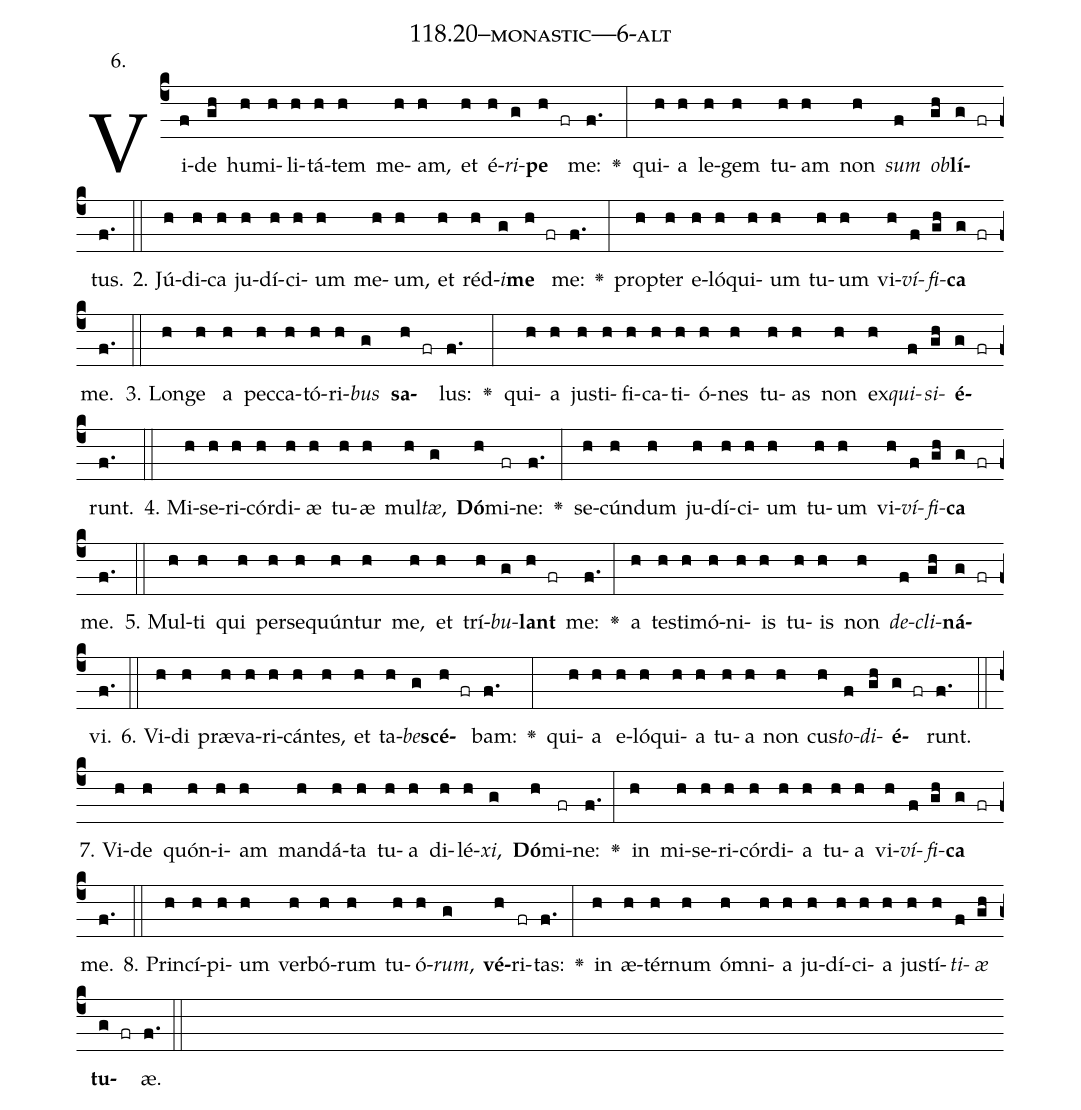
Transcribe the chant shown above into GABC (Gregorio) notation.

name: 118.20--monastic---6-alt;
annotation: 6.;
%%
(c4)Vi(f)de(gh) hu(h)mi(h)li(h)tá(h)tem(h) me(h)am,(h) et(h) é(h)<i>ri</i>(g)<b>pe</b>(h fr) me:(f.) <v>\greheightstar</v>(:) qui(h)a(h) le(h)gem(h) tu(h)am(h) non(h) <i>sum</i>(f) <i>ob</i>(gh)<b>lí</b>(g fr)tus.(f.) (::)
2. Jú(h)di(h)ca(h) ju(h)dí(h)ci(h)um(h) me(h)um,(h) et(h) réd(h)<i>i</i>(g)<b>me</b>(h fr) me:(f.) <v>\greheightstar</v>(:) prop(h)ter(h) e(h)ló(h)qui(h)um(h) tu(h)um(h) vi(h)<i>ví</i>(f)<i>fi</i>(gh)<b>ca</b>(g fr) me.(f.) (::)
3. Lon(h)ge(h) a(h) pec(h)ca(h)tó(h)ri(h)<i>bus</i>(g) <b>sa</b>(h fr)lus:(f.) <v>\greheightstar</v>(:) qui(h)a(h) jus(h)ti(h)fi(h)ca(h)ti(h)ó(h)nes(h) tu(h)as(h) non(h) ex(h)<i>qui</i>(f)<i>si</i>(gh)<b>é</b>(g fr)runt.(f.) (::)
4. Mi(h)se(h)ri(h)cór(h)di(h)æ(h) tu(h)æ(h) mul(h)<i>tæ</i>,(g) <b>Dó</b>(h)mi(fr)ne:(f.) <v>\greheightstar</v>(:) se(h)cún(h)dum(h) ju(h)dí(h)ci(h)um(h) tu(h)um(h) vi(h)<i>ví</i>(f)<i>fi</i>(gh)<b>ca</b>(g fr) me.(f.) (::)
5. Mul(h)ti(h) qui(h) per(h)se(h)quún(h)tur(h) me,(h) et(h) trí(h)<i>bu</i>(g)<b>lant</b>(h fr) me:(f.) <v>\greheightstar</v>(:) a(h) tes(h)ti(h)mó(h)ni(h)is(h) tu(h)is(h) non(h) <i>de</i>(f)<i>cli</i>(gh)<b>ná</b>(g fr)vi.(f.) (::)
6. Vi(h)di(h) præ(h)va(h)ri(h)cán(h)tes,(h) et(h) ta(h)<i>be</i>(g)<b>scé</b>(h fr)bam:(f.) <v>\greheightstar</v>(:) qui(h)a(h) e(h)ló(h)qui(h)a(h) tu(h)a(h) non(h) cus(h)<i>to</i>(f)<i>di</i>(gh)<b>é</b>(g fr)runt.(f.) (::)
7. Vi(h)de(h) quón(h)i(h)am(h) man(h)dá(h)ta(h) tu(h)a(h) di(h)lé(h)<i>xi</i>,(g) <b>Dó</b>(h)mi(fr)ne:(f.) <v>\greheightstar</v>(:) in(h) mi(h)se(h)ri(h)cór(h)di(h)a(h) tu(h)a(h) vi(h)<i>ví</i>(f)<i>fi</i>(gh)<b>ca</b>(g fr) me.(f.) (::)
8. Prin(h)cí(h)pi(h)um(h) ver(h)bó(h)rum(h) tu(h)ó(h)<i>rum</i>,(g) <b>vé</b>(h)ri(fr)tas:(f.) <v>\greheightstar</v>(:) in(h) æ(h)tér(h)num(h) óm(h)ni(h)a(h) ju(h)dí(h)ci(h)a(h) jus(h)tí(h)<i>ti</i>(f)<i>æ</i>(gh) <b>tu</b>(g fr)æ.(f.) (::)
